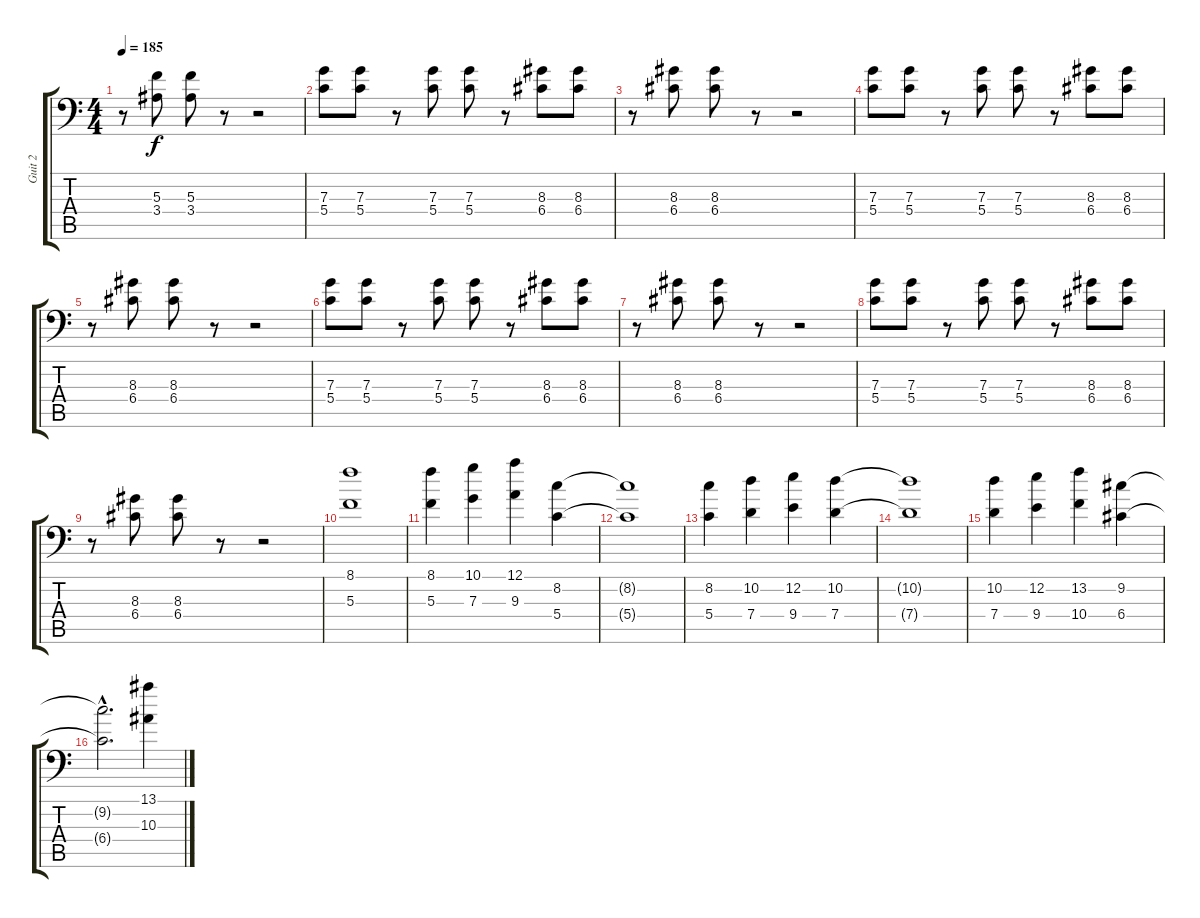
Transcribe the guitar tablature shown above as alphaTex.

\track ("Guit 2" "Guit 2") {instrument distortionguitar}
\staff {score tabs}
\tuning (A3 E3 C3 G2 D2 A1) {hide}
\ts (4 4)
\tempo 185
\clef f4
\ks c
r.8{dy f} (5.3 3.4).8 (5.3 3.4).8 r.8 r.2 |
(7.3 5.4).8 (7.3 5.4).8 r.8 (7.3 5.4).8 (7.3 5.4).8 r.8 (8.3 6.4).8 (8.3 6.4).8 |
r.8 (8.3 6.4).8 (8.3 6.4).8 r.8 r.2 |
(7.3 5.4).8 (7.3 5.4).8 r.8 (7.3 5.4).8 (7.3 5.4).8 r.8 (8.3 6.4).8 (8.3 6.4).8 |
r.8 (8.3 6.4).8 (8.3 6.4).8 r.8 r.2 |
(7.3 5.4).8 (7.3 5.4).8 r.8 (7.3 5.4).8 (7.3 5.4).8 r.8 (8.3 6.4).8 (8.3 6.4).8 |
r.8 (8.3 6.4).8 (8.3 6.4).8 r.8 r.2 |
(7.3 5.4).8 (7.3 5.4).8 r.8 (7.3 5.4).8 (7.3 5.4).8 r.8 (8.3 6.4).8 (8.3 6.4).8 |
r.8 (8.3 6.4).8 (8.3 6.4).8 r.8 r.2 |
(8.1 5.3).1 |
(8.1 5.3).4 (10.1 7.3).4 (12.1 9.3).4 (8.2 5.4).4 |
(8.2{t} 5.4{t}).1 |
(8.2 5.4).4 (10.2 7.4).4 (12.2 9.4).4 (10.2 7.4).4 |
(10.2{t} 7.4{t}).1 |
(10.2 7.4).4 (12.2 9.4).4 (13.2 10.4).4 (9.2 6.4).4 |
(9.2{hac t} 6.4{hac t}).2{d} (13.1 10.3).4
